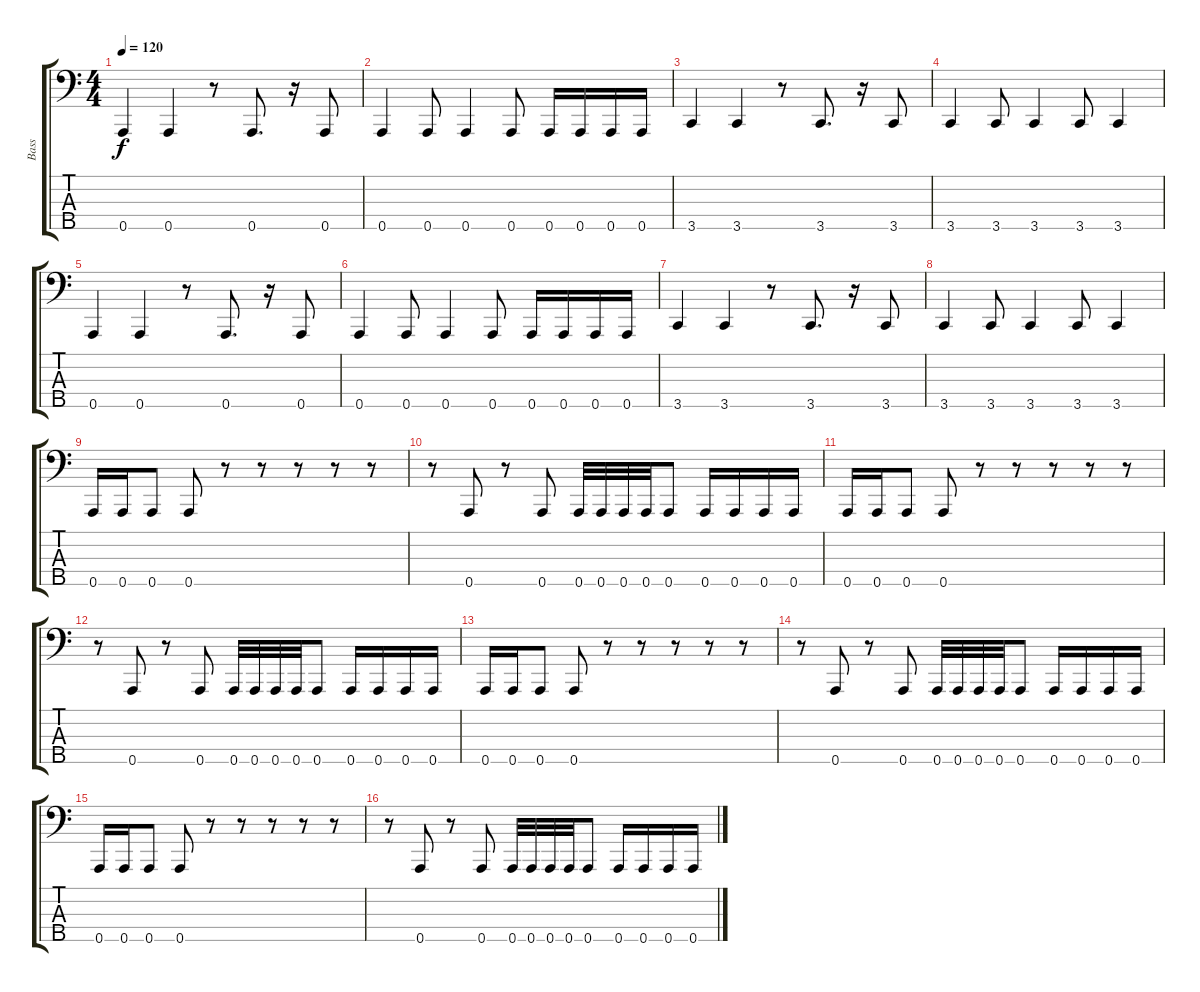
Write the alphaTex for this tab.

\track ("Bass" "Bass") {instrument electricbasspick}
\staff {score tabs}
\tuning (G2 D2 A1 E1 A0) {hide}
\ts (4 4)
\tempo 120
\clef f4
\ks c
0.5.4{dy f} 0.5.4 r.8 0.5.8{d} r.16 0.5.8 |
0.5.4 0.5.8 0.5.4 0.5.8 0.5.16 0.5.16 0.5.16 0.5.16 |
3.5.4 3.5.4 r.8 3.5.8{d} r.16 3.5.8 |
3.5.4 3.5.8 3.5.4 3.5.8 3.5.4 |
0.5.4 0.5.4 r.8 0.5.8{d} r.16 0.5.8 |
0.5.4 0.5.8 0.5.4 0.5.8 0.5.16 0.5.16 0.5.16 0.5.16 |
3.5.4 3.5.4 r.8 3.5.8{d} r.16 3.5.8 |
3.5.4 3.5.8 3.5.4 3.5.8 3.5.4 |
0.5.16 0.5.16 0.5.8 0.5.8 r.8 r.8 r.8 r.8 r.8 |
r.8 0.5.8 r.8 0.5.8 0.5.32 0.5.32 0.5.32 0.5.32 0.5.8 0.5.16 0.5.16 0.5.16 0.5.16 |
0.5.16 0.5.16 0.5.8 0.5.8 r.8 r.8 r.8 r.8 r.8 |
r.8 0.5.8 r.8 0.5.8 0.5.32 0.5.32 0.5.32 0.5.32 0.5.8 0.5.16 0.5.16 0.5.16 0.5.16 |
0.5.16 0.5.16 0.5.8 0.5.8 r.8 r.8 r.8 r.8 r.8 |
r.8 0.5.8 r.8 0.5.8 0.5.32 0.5.32 0.5.32 0.5.32 0.5.8 0.5.16 0.5.16 0.5.16 0.5.16 |
0.5.16 0.5.16 0.5.8 0.5.8 r.8 r.8 r.8 r.8 r.8 |
r.8 0.5.8 r.8 0.5.8 0.5.32 0.5.32 0.5.32 0.5.32 0.5.8 0.5.16 0.5.16 0.5.16 0.5.16
